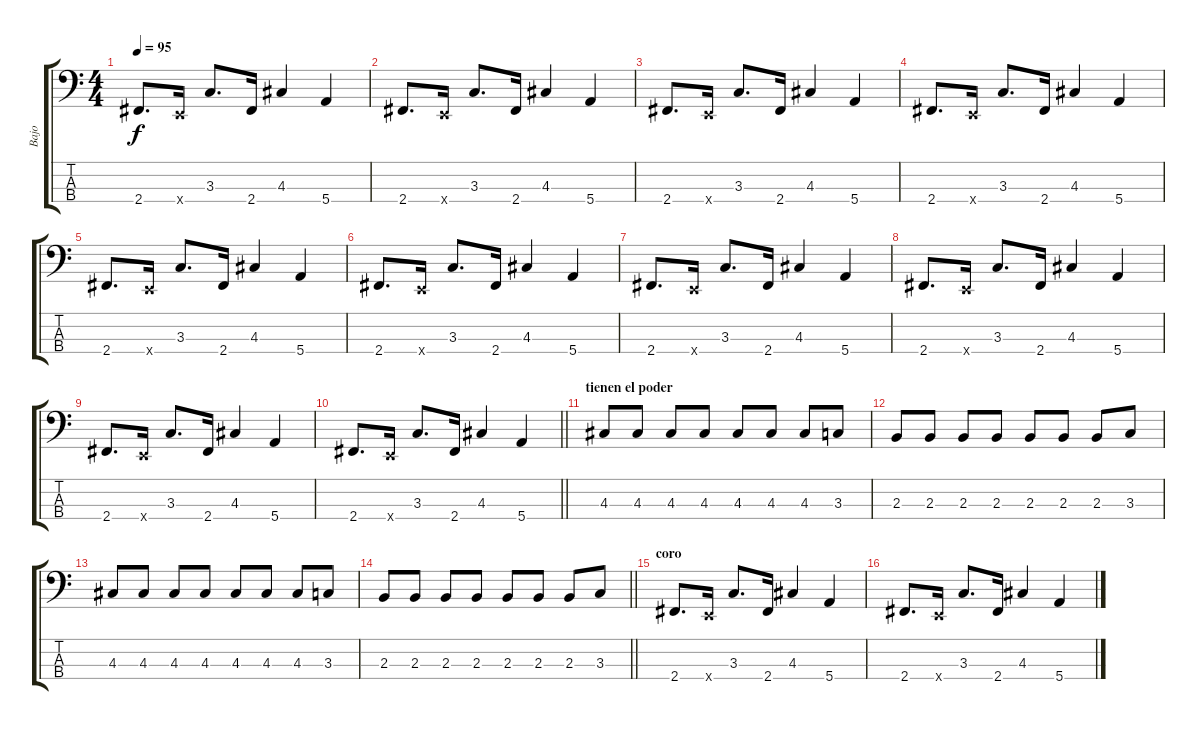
\track ("Bajo" "Bajo") {instrument electricbassfinger}
\staff {score tabs}
\tuning (G2 D2 A1 E1) {hide}
\ts (4 4)
\tempo 95
\clef f4
\ks c
2.4.8{d dy f} 0.4{x}.16 3.3.8{d} 2.4.16 4.3.4 5.4.4 |
2.4.8{d} 0.4{x}.16 3.3.8{d} 2.4.16 4.3.4 5.4.4 |
2.4.8{d} 0.4{x}.16 3.3.8{d} 2.4.16 4.3.4 5.4.4 |
2.4.8{d} 0.4{x}.16 3.3.8{d} 2.4.16 4.3.4 5.4.4 |
2.4.8{d} 0.4{x}.16 3.3.8{d} 2.4.16 4.3.4 5.4.4 |
2.4.8{d} 0.4{x}.16 3.3.8{d} 2.4.16 4.3.4 5.4.4 |
2.4.8{d} 0.4{x}.16 3.3.8{d} 2.4.16 4.3.4 5.4.4 |
2.4.8{d} 0.4{x}.16 3.3.8{d} 2.4.16 4.3.4 5.4.4 |
2.4.8{d} 0.4{x}.16 3.3.8{d} 2.4.16 4.3.4 5.4.4 |
\barLineRight lightlight
2.4.8{d} 0.4{x}.16 3.3.8{d} 2.4.16 4.3.4 5.4.4 |
\section ("" "tienen el poder")
4.3.8 4.3.8 4.3.8 4.3.8 4.3.8 4.3.8 4.3.8 3.3.8 |
2.3.8 2.3.8 2.3.8 2.3.8 2.3.8 2.3.8 2.3.8 3.3.8 |
4.3.8 4.3.8 4.3.8 4.3.8 4.3.8 4.3.8 4.3.8 3.3.8 |
\barLineRight lightlight
2.3.8 2.3.8 2.3.8 2.3.8 2.3.8 2.3.8 2.3.8 3.3.8 |
\section ("" "coro")
2.4.8{d} 0.4{x}.16 3.3.8{d} 2.4.16 4.3.4 5.4.4 |
2.4.8{d} 0.4{x}.16 3.3.8{d} 2.4.16 4.3.4 5.4.4
